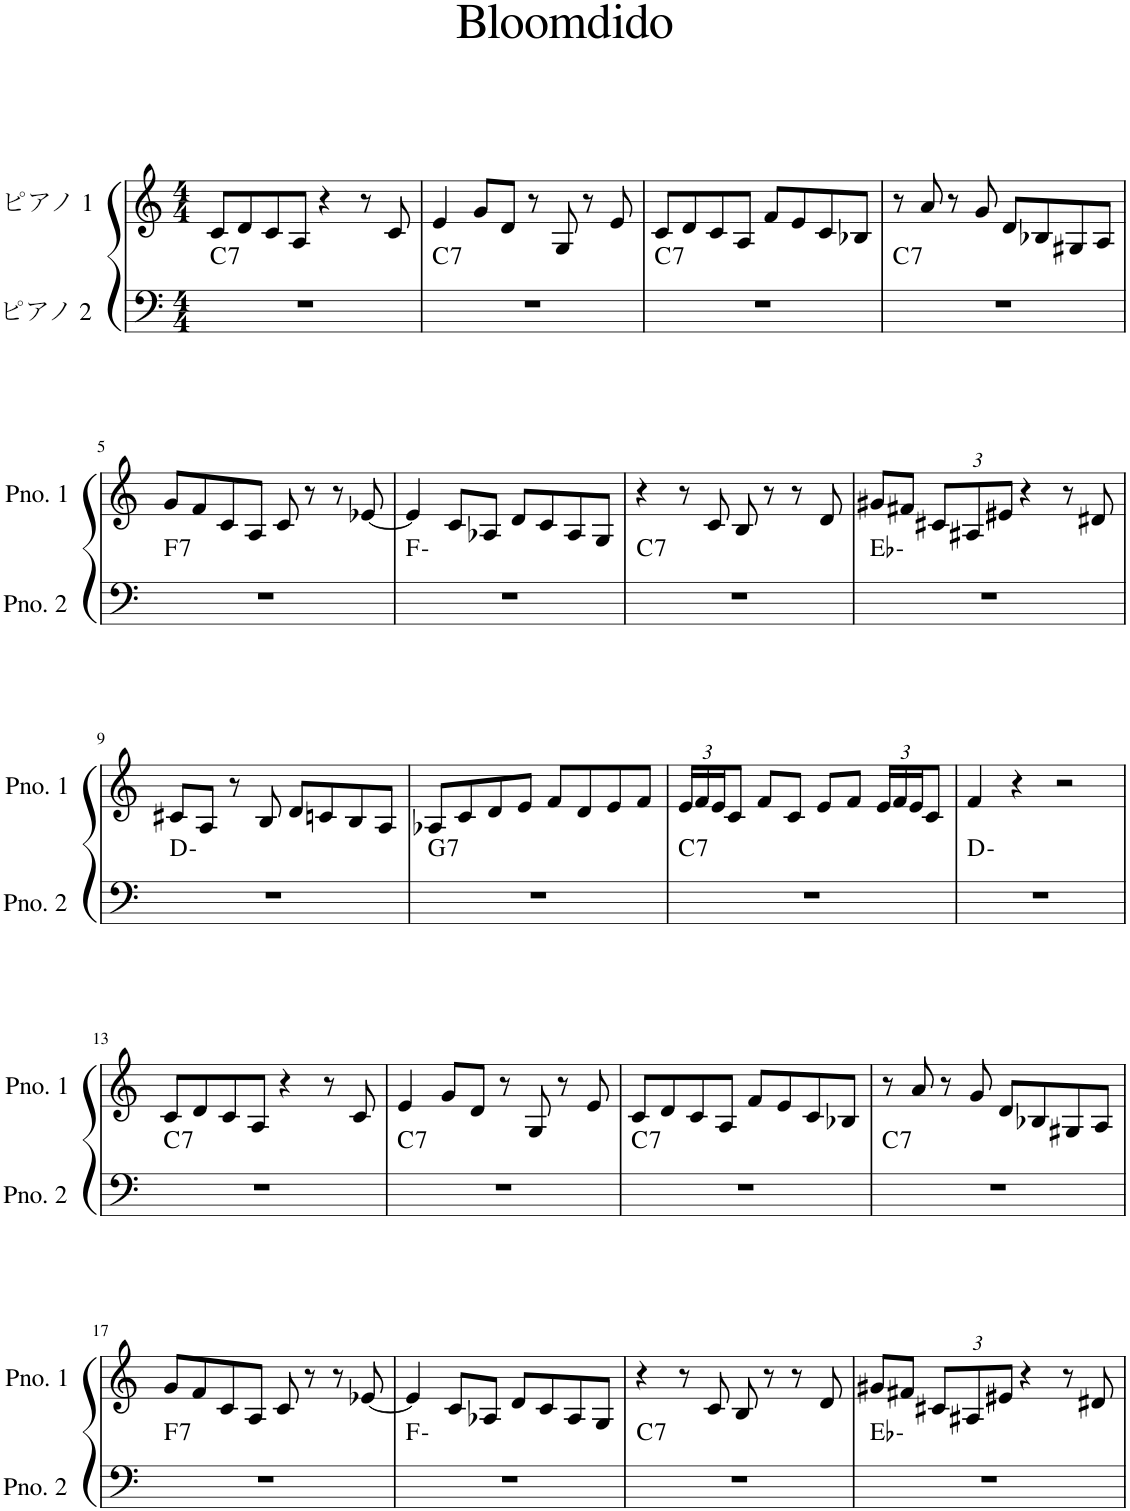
**kern	**harte	**kern
*part2	*part2	*part1
*staff2	*	*staff1
*I"ピアノ 2	*	*I"ピアノ 1
*clefF4	*	*clefG2
*k[]	*	*k[]
*M4/4	*	*M4/4
=1	=1	=1
!	!LO:H:kt=7	!
1r	C:7	8c/L
.	.	8d/
.	.	8c/
.	.	8A/J
.	.	4r
.	.	8r
.	.	8c/
=2	=2	=2
!	!LO:H:kt=7	!
1r	C:7	4e/
.	.	8g/L
.	.	8d/J
.	.	8r
.	.	8G/
.	.	8r
.	.	8e/
=3	=3	=3
!	!LO:H:kt=7	!
1r	C:7	8c/L
.	.	8d/
.	.	8c/
.	.	8A/J
.	.	8f/L
.	.	8e/
.	.	8c/
.	.	8B-X/J
=4	=4	=4
!	!LO:H:kt=7	!
1r	C:7	8r
.	.	8a/
.	.	8r
.	.	8g/
.	.	8d/L
.	.	8B-X/
.	.	8G#X/
.	.	8A/J
!!LO:LB:g=z
=5	=5	=5
!	!LO:H:kt=7	!
1r	F:7	8g/L
.	.	8f/
.	.	8c/
.	.	8A/J
.	.	8c/
.	.	8r
.	.	8r
.	.	[8e-X/
=6	=6	=6
1r	F:min	4e-/]
.	.	8c/L
.	.	8A-X/J
.	.	8d/L
.	.	8c/
.	.	8A-/
.	.	8G/J
=7	=7	=7
!	!LO:H:kt=7	!
1r	C:7	4r
.	.	8r
.	.	8c/
.	.	8B/
.	.	8r
.	.	8r
.	.	8d/
=8	=8	=8
1r	Eb:min	8g#X/L
.	.	8f#X/J
*	*	*Xbrackettup
.	.	12c#X/L
.	.	12A#X/
.	.	12e#X/J
.	.	4r
.	.	8r
.	.	8d#X/
!!LO:LB:g=z
=9	=9	=9
1r	D:min	8c#X/L
.	.	8A/J
.	.	8r
.	.	8B/
.	.	8d/L
.	.	8cn/
.	.	8B/
.	.	8A/J
=10	=10	=10
!	!LO:H:kt=7	!
1r	G:7	8A-X/L
.	.	8c/
.	.	8d/
.	.	8e/J
.	.	8f/L
.	.	8d/
.	.	8e/
.	.	8f/J
=11	=11	=11
!	!LO:H:kt=7	!
1r	C:7	24e/LL
.	.	24f/
.	.	24e/J
.	.	8c/J
.	.	8f/L
.	.	8c/J
.	.	8e/L
.	.	8f/J
.	.	24e/LL
.	.	24f/
.	.	24e/J
.	.	8c/J
=12	=12	=12
1r	D:min	4f/
.	.	4r
.	.	2r
!!LO:LB:g=z
=13	=13	=13
!	!LO:H:kt=7	!
1r	C:7	8c/L
.	.	8d/
.	.	8c/
.	.	8A/J
.	.	4r
.	.	8r
.	.	8c/
=14	=14	=14
!	!LO:H:kt=7	!
1r	C:7	4e/
.	.	8g/L
.	.	8d/J
.	.	8r
.	.	8G/
.	.	8r
.	.	8e/
=15	=15	=15
!	!LO:H:kt=7	!
1r	C:7	8c/L
.	.	8d/
.	.	8c/
.	.	8A/J
.	.	8f/L
.	.	8e/
.	.	8c/
.	.	8B-X/J
=16	=16	=16
!	!LO:H:kt=7	!
1r	C:7	8r
.	.	8a/
.	.	8r
.	.	8g/
.	.	8d/L
.	.	8B-X/
.	.	8G#X/
.	.	8A/J
!!LO:LB:g=z
=17	=17	=17
!	!LO:H:kt=7	!
1r	F:7	8g/L
.	.	8f/
.	.	8c/
.	.	8A/J
.	.	8c/
.	.	8r
.	.	8r
.	.	[8e-X/
=18	=18	=18
1r	F:min	4e-/]
.	.	8c/L
.	.	8A-X/J
.	.	8d/L
.	.	8c/
.	.	8A-/
.	.	8G/J
=19	=19	=19
!	!LO:H:kt=7	!
1r	C:7	4r
.	.	8r
.	.	8c/
.	.	8B/
.	.	8r
.	.	8r
.	.	8d/
=20	=20	=20
1r	Eb:min	8g#X/L
.	.	8f#X/J
.	.	12c#X/L
.	.	12A#X/
.	.	12e#X/J
.	.	4r
.	.	8r
.	.	8d#X/
=	=	=
*-	*-	*-
